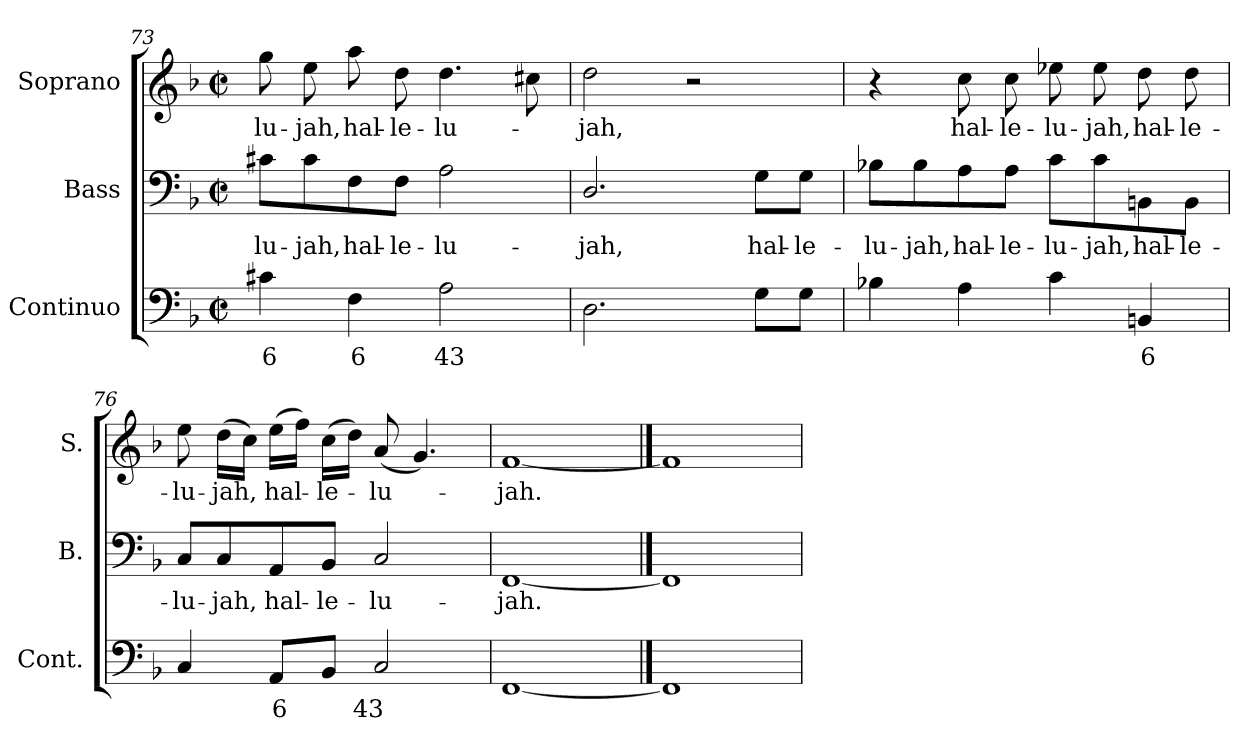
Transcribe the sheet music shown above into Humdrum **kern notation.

**kern	**text	**kern	**text	**kern	**text
*part3	*part3	*part2	*part2	*part1	*part1
*staff3	*staff3	*staff2	*staff2	*staff1	*staff1
*I"Continuo	*	*I"Bass	*	*I"Soprano	*
*I'Cont.	*	*I'B.	*	*I'S.	*
*clefF4	*	*clefF4	*	*clefG2	*
*k[b-]	*	*k[b-]	*	*k[b-]	*
*F:	*	*F:	*	*F:	*
*M2/2	*	*M2/2	*	*M2/2	*
*met(c|)	*	*met(c|)	*	*met(c|)	*
=73	=73	=73	=73	=73	=73
!	!LO:LY:b:color=#000000	!	!	!	!
!	!	!	!LO:LY:b:color=#000000	!	!
!	!	!	!	!	!LO:LY:b:color=#000000
4c#Xi\	6	8c#Xi\L	-lu-	8ggi\	-lu-
!	!	!	!LO:LY:b:color=#000000	!	!
!	!	!	!	!	!LO:LY:b:color=#000000
.	.	8c#i\	-jah,	8eei\	-jah,
!	!LO:LY:b:color=#000000	!	!	!	!
!	!	!	!LO:LY:b:color=#000000	!	!
!	!	!	!	!	!LO:LY:b:color=#000000
4Fi\	6	8Fi\	hal-	8aai\	hal-
!	!	!	!LO:LY:b:color=#000000	!	!
!	!	!	!	!	!LO:LY:b:color=#000000
.	.	8Fi\J	-le-	8ddi\	-le-
!	!LO:LY:b:color=#000000	!	!	!	!
!	!	!	!LO:LY:b:color=#000000	!	!
!	!	!	!	!	!LO:LY:b:color=#000000
2Ai\	43	2Ai\	-lu-	4.ddi\	-lu-
.	.	.	.	8cc#Xi\	.
!!LO:LB:g=z
=74	=74	=74	=74	=74	=74
!	!	!	!LO:LY:b:color=#000000	!	!
!	!	!	!	!	!LO:LY:b:color=#000000
2.Di\	.	2.Di/	-jah,	2ddi\	-jah,
.	.	.	.	2r	.
!	!	!	!LO:LY:b:color=#000000	!	!
8Gi\L	.	8Gi\L	hal-	.	.
!	!	!	!LO:LY:b:color=#000000	!	!
8Gi\J	.	8Gi\J	-le-	.	.
=75	=75	=75	=75	=75	=75
!	!	!	!LO:LY:b:color=#000000	!	!
4B-Xi\	.	8B-Xi\L	-lu-	4r	.
!	!	!	!LO:LY:b:color=#000000	!	!
.	.	8B-i\	-jah,	.	.
!	!	!	!LO:LY:b:color=#000000	!	!
!	!	!	!	!	!LO:LY:b:color=#000000
4Ai\	.	8Ai\	hal-	8cci\	hal-
!	!	!	!LO:LY:b:color=#000000	!	!
!	!	!	!	!	!LO:LY:b:color=#000000
.	.	8Ai\J	-le-	8cci\	-le-
!	!	!	!LO:LY:b:color=#000000	!	!
!	!	!	!	!	!LO:LY:b:color=#000000
4ci\	.	8ci\L	-lu-	8ee-Xi\	-lu-
!	!	!	!LO:LY:b:color=#000000	!	!
!	!	!	!	!	!LO:LY:b:color=#000000
.	.	8ci\	-jah,	8ee-i\	-jah,
!	!LO:LY:b:color=#000000	!	!	!	!
!	!	!	!LO:LY:b:color=#000000	!	!
!	!	!	!	!	!LO:LY:b:color=#000000
4BBni/	6	8BBni\	hal-	8ddi\	hal-
!	!	!	!LO:LY:b:color=#000000	!	!
!	!	!	!	!	!LO:LY:b:color=#000000
.	.	8BBi\J	-le-	8ddi\	-le-
=76	=76	=76	=76	=76	=76
!	!	!	!LO:LY:b:color=#000000	!	!
!	!	!	!	!	!LO:LY:b:color=#000000
4Ci/	.	8Ci/L	-lu-	8eei\	-lu-
!	!	!	!LO:LY:b:color=#000000	!	!
!	!	!	!	!	!LO:LY:b:color=#000000
.	.	8Ci/	-jah,	(16ddi\LL	-jah,
.	.	.	.	16cci\JJ)	.
!	!LO:LY:b:color=#000000	!	!	!	!
!	!	!	!LO:LY:b:color=#000000	!	!
!	!	!	!	!	!LO:LY:b:color=#000000
8AAi/L	6	8AAi/	hal-	(16eei\LL	hal-
.	.	.	.	16ffi\JJ)	.
!	!	!	!LO:LY:b:color=#000000	!	!
!	!	!	!	!	!LO:LY:b:color=#000000
8BB-i/J	.	8BB-i/J	-le-	(16cci\LL	-le-
.	.	.	.	16ddi\JJ)	.
!	!LO:LY:b:color=#000000	!	!	!	!
!	!	!	!LO:LY:b:color=#000000	!	!
!	!	!	!	!	!LO:LY:b:color=#000000
2Ci/	43	2Ci/	-lu-	(8ai/	-lu-
.	.	.	.	4.gi/)	.
=77	=77	=77	=77	=77	=77
!	!	!	!LO:LY:b:color=#000000	!	!
!	!	!	!	!	!LO:LY:b:color=#000000
[1FFi	.	[1FFi	-jah.	[1fi	-jah.
==78	==78	==78	==78	==78	==78
1FFi]	.	1FFi]	.	1fi]	.
=	=	=	=	=	=
*-	*-	*-	*-	*-	*-
